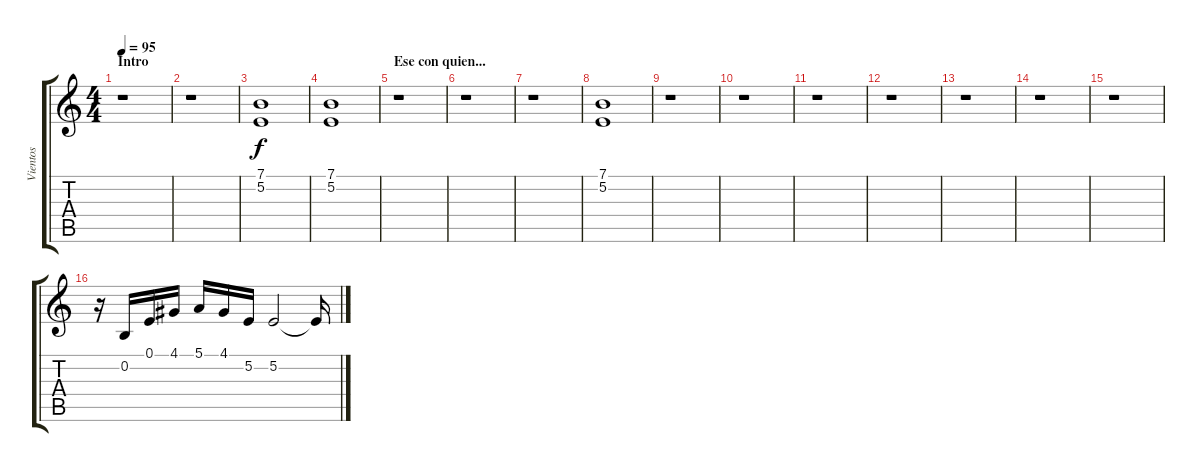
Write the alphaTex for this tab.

\track ("Vientos" "Vientos") {instrument brasssection}
\staff {score tabs}
\tuning (E4 B3 G3 D3 A2 E2) {hide}
\ts (4 4)
\section ("" "Intro")
\tempo 95
\clef g2
\ks c
r.1{dy f instrument brasssection} |
r.1 |
(7.1 5.2).1 |
(7.1 5.2).1 |
\section ("" "Ese con quien...")
r.1 |
r.1 |
r.1 |
(7.1 5.2).1 |
r.1 |
r.1 |
r.1 |
r.1 |
r.1 |
r.1 |
r.1 |
r.16 0.2.16 0.1.16 4.1.16 5.1.16 4.1.16 5.2.16 5.2.2 5.2{t}.16
